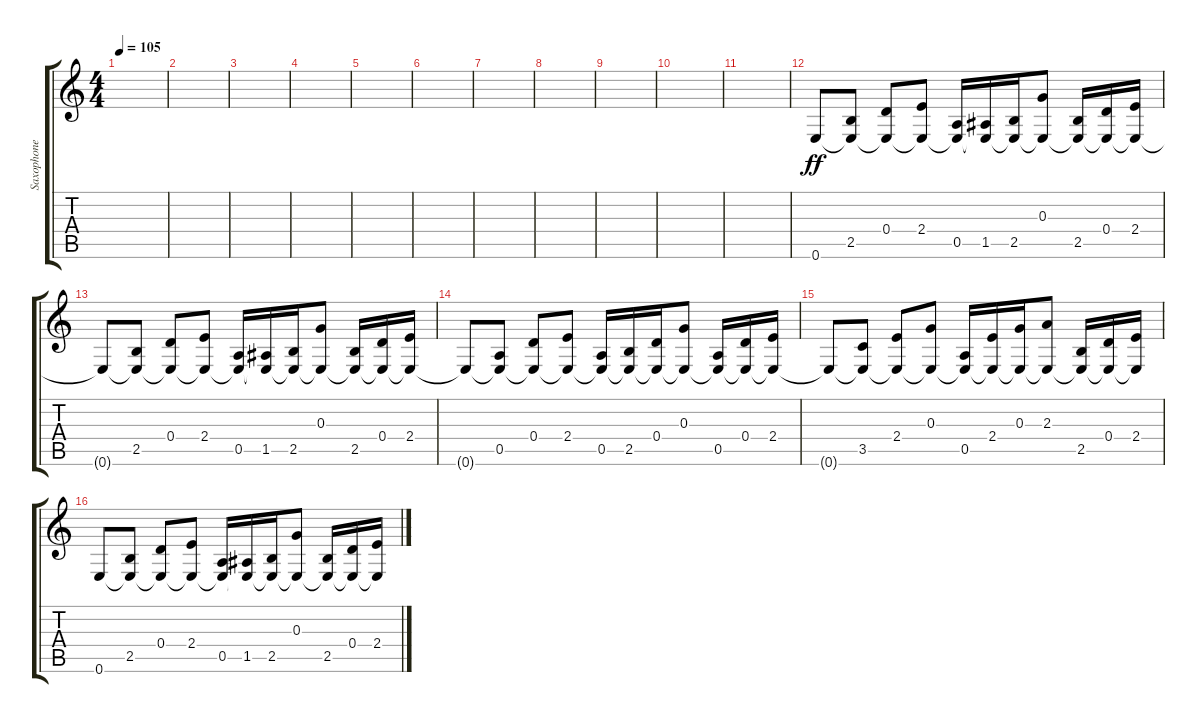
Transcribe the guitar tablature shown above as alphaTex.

\track ("Saxophone : Tenor" "Saxophone ") {instrument distortionguitar}
\staff {score tabs}
\tuning (E4 B3 G3 D3 A2 E2) {hide}
\ts (4 4)
\tempo 105
\clef g2
\ks c
|
|
|
|
|
|
|
|
|
|
|
0.6.8{dy ff} (2.5 0.6{t}).8 (0.4 0.6{t}).8 (2.4 0.6{t}).8 (0.5 0.6{t}).16 (1.5 0.6{t}).16 (2.5 0.6{t}).16 (0.3 0.6{t}).8 (2.5 0.6{t}).16 (0.4 0.6{t}).16 (2.4 0.6{t}).16 |
0.6{t}.8 (2.5 0.6{t}).8 (0.4 0.6{t}).8 (2.4 0.6{t}).8 (0.5 0.6{t}).16 (1.5 0.6{t}).16 (2.5 0.6{t}).16 (0.3 0.6{t}).8 (2.5 0.6{t}).16 (0.4 0.6{t}).16 (2.4 0.6{t}).16 |
0.6{t}.8 (0.5 0.6{t}).8 (0.4 0.6{t}).8 (2.4 0.6{t}).8 (0.5 0.6{t}).16 (2.5 0.6{t}).16 (0.4 0.6{t}).16 (0.3 0.6{t}).8 (0.5 0.6{t}).16 (0.4 0.6{t}).16 (2.4 0.6{t}).16 |
0.6{t}.8 (3.5 0.6{t}).8 (2.4 0.6{t}).8 (0.3 0.6{t}).8 (0.5 0.6{t}).16 (2.4 0.6{t}).16 (0.3 0.6{t}).16 (2.3 0.6{t}).8 (2.5 0.6{t}).16 (0.4 0.6{t}).16 (2.4 0.6{t}).16 |
0.6.8 (2.5 0.6{t}).8 (0.4 0.6{t}).8 (2.4 0.6{t}).8 (0.5 0.6{t}).16 (1.5 0.6{t}).16 (2.5 0.6{t}).16 (0.3 0.6{t}).8 (2.5 0.6{t}).16 (0.4 0.6{t}).16 (2.4 0.6{t}).16
